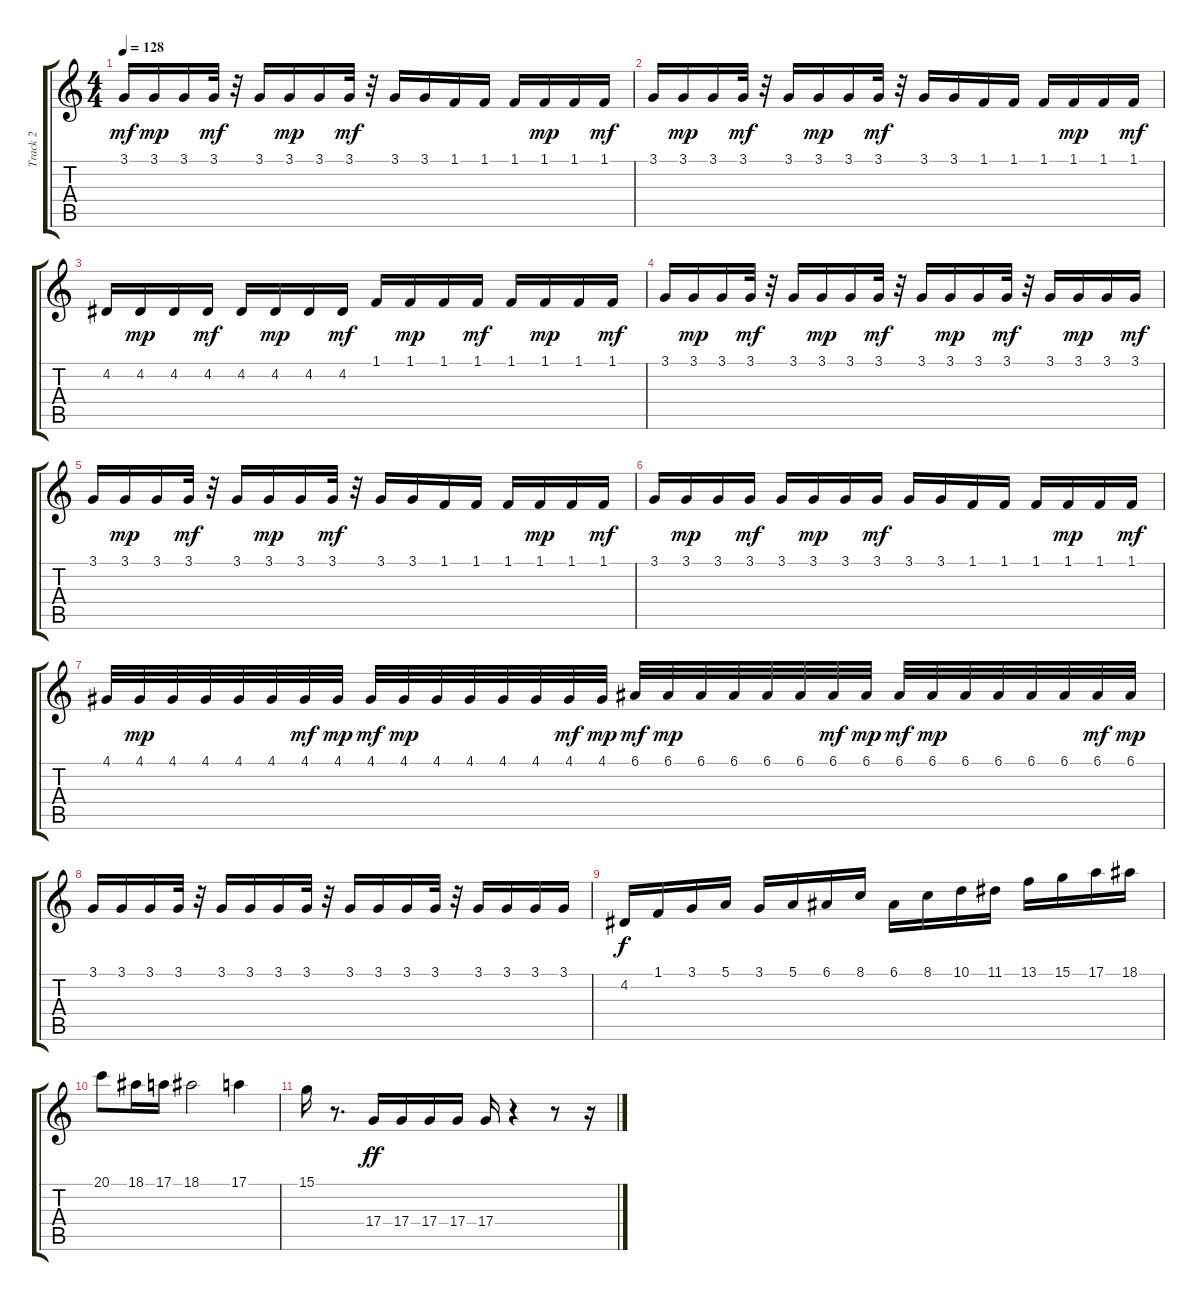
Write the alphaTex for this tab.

\track ("Track 2" "Track 2") {instrument marimba}
\staff {score tabs}
\tuning (E4 B3 G3 D3 A2 E2) {hide}
\ts (4 4)
\tempo 128
\clef g2
\ks c
3.1.16{dy mf instrument marimba} 3.1.16{dy mp} 3.1.16 3.1.32{dy mf} r.32 3.1.16 3.1.16{dy mp} 3.1.16 3.1.32{dy mf} r.32 3.1.16 3.1.16 1.1.16 1.1.16 1.1.16 1.1.16{dy mp} 1.1.16 1.1.16{dy mf} |
3.1.16 3.1.16{dy mp} 3.1.16 3.1.32{dy mf} r.32 3.1.16 3.1.16{dy mp} 3.1.16 3.1.32{dy mf} r.32 3.1.16 3.1.16 1.1.16 1.1.16 1.1.16 1.1.16{dy mp} 1.1.16 1.1.16{dy mf} |
4.2.16 4.2.16{dy mp} 4.2.16 4.2.16{dy mf} 4.2.16 4.2.16{dy mp} 4.2.16 4.2.16{dy mf} 1.1.16 1.1.16{dy mp} 1.1.16 1.1.16{dy mf} 1.1.16 1.1.16{dy mp} 1.1.16 1.1.16{dy mf} |
3.1.16 3.1.16{dy mp} 3.1.16 3.1.32{dy mf} r.32 3.1.16 3.1.16{dy mp} 3.1.16 3.1.32{dy mf} r.32 3.1.16 3.1.16{dy mp} 3.1.16 3.1.32{dy mf} r.32 3.1.16 3.1.16{dy mp} 3.1.16 3.1.16{dy mf} |
3.1.16 3.1.16{dy mp} 3.1.16 3.1.32{dy mf} r.32 3.1.16 3.1.16{dy mp} 3.1.16 3.1.32{dy mf} r.32 3.1.16 3.1.16 1.1.16 1.1.16 1.1.16 1.1.16{dy mp} 1.1.16 1.1.16{dy mf} |
3.1.16 3.1.16{dy mp} 3.1.16 3.1.16{dy mf} 3.1.16 3.1.16{dy mp} 3.1.16 3.1.16{dy mf} 3.1.16 3.1.16 1.1.16 1.1.16 1.1.16 1.1.16{dy mp} 1.1.16 1.1.16{dy mf} |
4.1.32 4.1.32{dy mp} 4.1.32 4.1.32 4.1.32 4.1.32 4.1.32{dy mf} 4.1.32{dy mp} 4.1.32{dy mf} 4.1.32{dy mp} 4.1.32 4.1.32 4.1.32 4.1.32 4.1.32{dy mf} 4.1.32{dy mp} 6.1.32{dy mf} 6.1.32{dy mp} 6.1.32 6.1.32 6.1.32 6.1.32 6.1.32{dy mf} 6.1.32{dy mp} 6.1.32{dy mf} 6.1.32{dy mp} 6.1.32 6.1.32 6.1.32 6.1.32 6.1.32{dy mf} 6.1.32{dy mp} |
3.1.16 3.1.16 3.1.16 3.1.32 r.32 3.1.16 3.1.16 3.1.16 3.1.32 r.32 3.1.16 3.1.16 3.1.16 3.1.32 r.32 3.1.16 3.1.16 3.1.16 3.1.16 |
4.2.16{dy f} 1.1.16 3.1.16 5.1.16 3.1.16 5.1.16 6.1.16 8.1.16 6.1.16 8.1.16 10.1.16 11.1.16 13.1.16 15.1.16 17.1.16 18.1.16 |
20.1.8 18.1.16 17.1.16 18.1.2 17.1.4 |
15.1.16 r.8{d} 17.4.16{dy ff} 17.4.16 17.4.16 17.4.16 17.4.16 r.4 r.8 r.16
